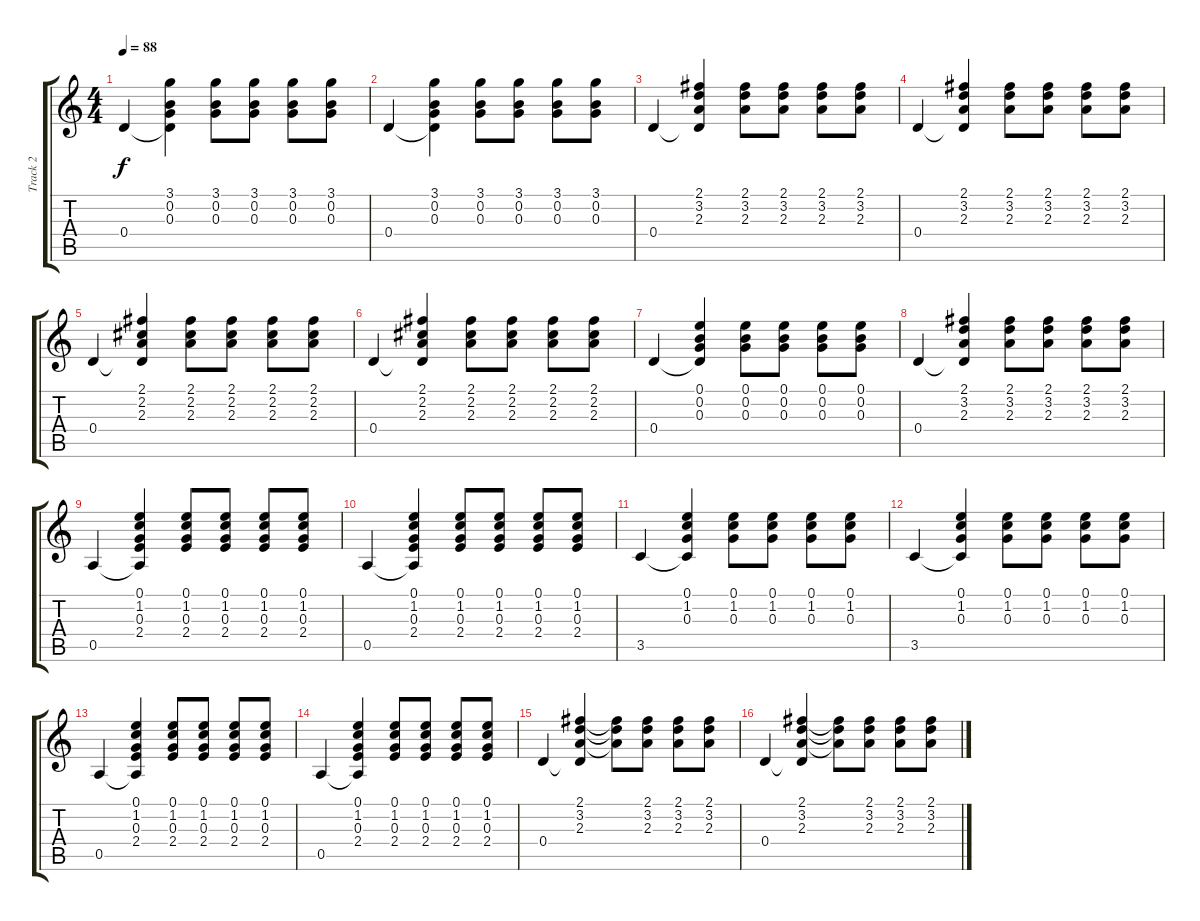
\track ("Track 2" "Track 2") {instrument acousticguitarnylon}
\staff {score tabs}
\tuning (E4 B3 G3 D3 A2 E2) {hide}
\ts (4 4)
\tempo 88
\clef g2
\ks c
0.4.4{dy f} (3.1 0.2 0.3 0.4{t}).4 (3.1 0.2 0.3).8 (3.1 0.2 0.3).8 (3.1 0.2 0.3).8 (3.1 0.2 0.3).8 |
0.4.4 (3.1 0.2 0.3 0.4{t}).4 (3.1 0.2 0.3).8 (3.1 0.2 0.3).8 (3.1 0.2 0.3).8 (3.1 0.2 0.3).8 |
0.4.4 (2.1 3.2 2.3 0.4{t}).4 (2.1 3.2 2.3).8 (2.1 3.2 2.3).8 (2.1 3.2 2.3).8 (2.1 3.2 2.3).8 |
0.4.4 (2.1 3.2 2.3 0.4{t}).4 (2.1 3.2 2.3).8 (2.1 3.2 2.3).8 (2.1 3.2 2.3).8 (2.1 3.2 2.3).8 |
0.4.4 (2.1 2.2 2.3 0.4{t}).4 (2.1 2.2 2.3).8 (2.1 2.2 2.3).8 (2.1 2.2 2.3).8 (2.1 2.2 2.3).8 |
0.4.4 (2.1 2.2 2.3 0.4{t}).4 (2.1 2.2 2.3).8 (2.1 2.2 2.3).8 (2.1 2.2 2.3).8 (2.1 2.2 2.3).8 |
0.4.4 (0.1 0.2 0.3 0.4{t}).4 (0.1 0.2 0.3).8 (0.1 0.2 0.3).8 (0.1 0.2 0.3).8 (0.1 0.2 0.3).8 |
0.4.4 (2.1 3.2 2.3 0.4{t}).4 (2.1 3.2 2.3).8 (2.1 3.2 2.3).8 (2.1 3.2 2.3).8 (2.1 3.2 2.3).8 |
0.5.4 (0.1 1.2 0.3 2.4 0.5{t}).4 (0.1 1.2 0.3 2.4).8 (0.1 1.2 0.3 2.4).8 (0.1 1.2 0.3 2.4).8 (0.1 1.2 0.3 2.4).8 |
0.5.4 (0.1 1.2 0.3 2.4 0.5{t}).4 (0.1 1.2 0.3 2.4).8 (0.1 1.2 0.3 2.4).8 (0.1 1.2 0.3 2.4).8 (0.1 1.2 0.3 2.4).8 |
3.5.4 (0.1 1.2 0.3 3.5{t}).4 (0.1 1.2 0.3).8 (0.1 1.2 0.3).8 (0.1 1.2 0.3).8 (0.1 1.2 0.3).8 |
3.5.4 (0.1 1.2 0.3 3.5{t}).4 (0.1 1.2 0.3).8 (0.1 1.2 0.3).8 (0.1 1.2 0.3).8 (0.1 1.2 0.3).8 |
0.5.4 (0.1 1.2 0.3 2.4 0.5{t}).4 (0.1 1.2 0.3 2.4).8 (0.1 1.2 0.3 2.4).8 (0.1 1.2 0.3 2.4).8 (0.1 1.2 0.3 2.4).8 |
0.5.4 (0.1 1.2 0.3 2.4 0.5{t}).4 (0.1 1.2 0.3 2.4).8 (0.1 1.2 0.3 2.4).8 (0.1 1.2 0.3 2.4).8 (0.1 1.2 0.3 2.4).8 |
0.4.4 (2.1 3.2 2.3 0.4{t}).4 (2.1{t} 3.2{t} 2.3{t}).8 (2.1 3.2 2.3).8 (2.1 3.2 2.3).8 (2.1 3.2 2.3).8 |
0.4.4 (2.1 3.2 2.3 0.4{t}).4 (2.1{t} 3.2{t} 2.3{t}).8 (2.1 3.2 2.3).8 (2.1 3.2 2.3).8 (2.1 3.2 2.3).8
